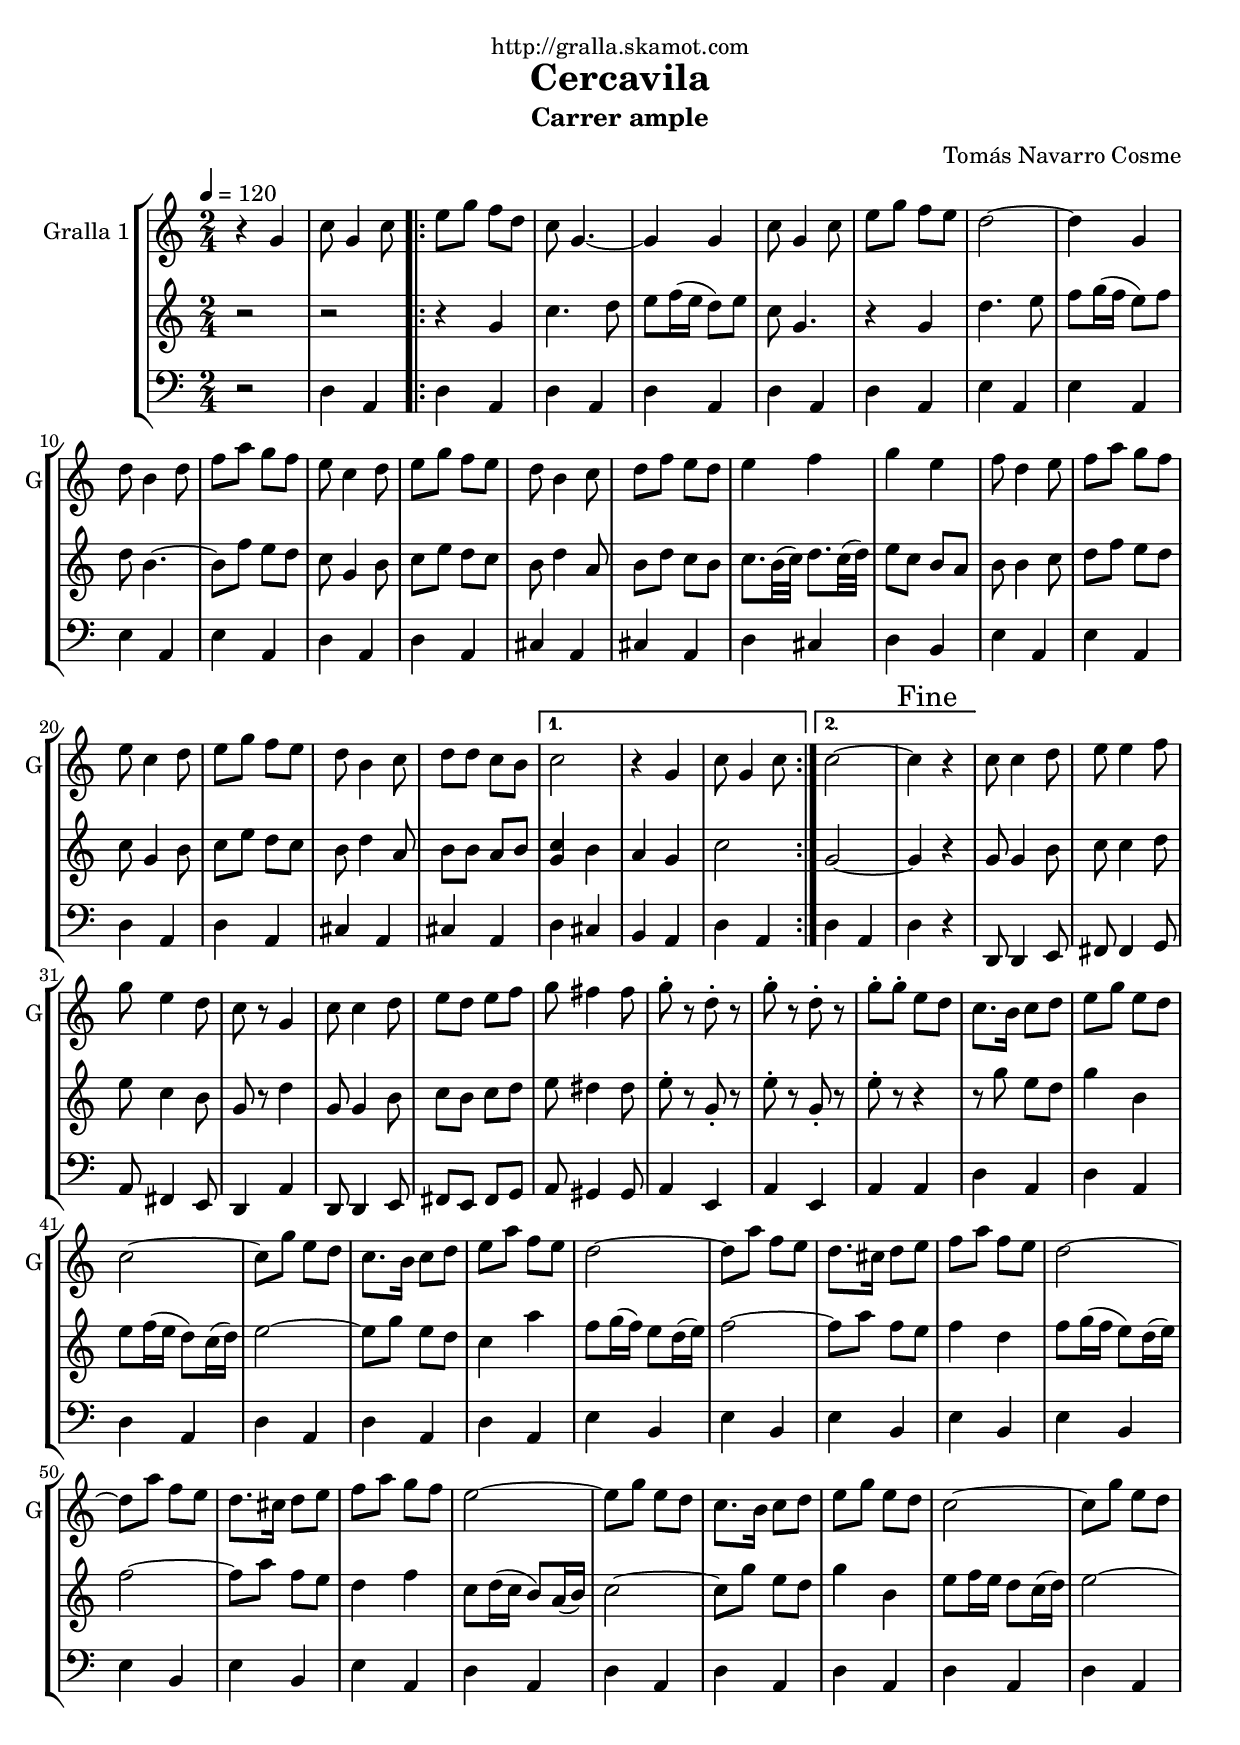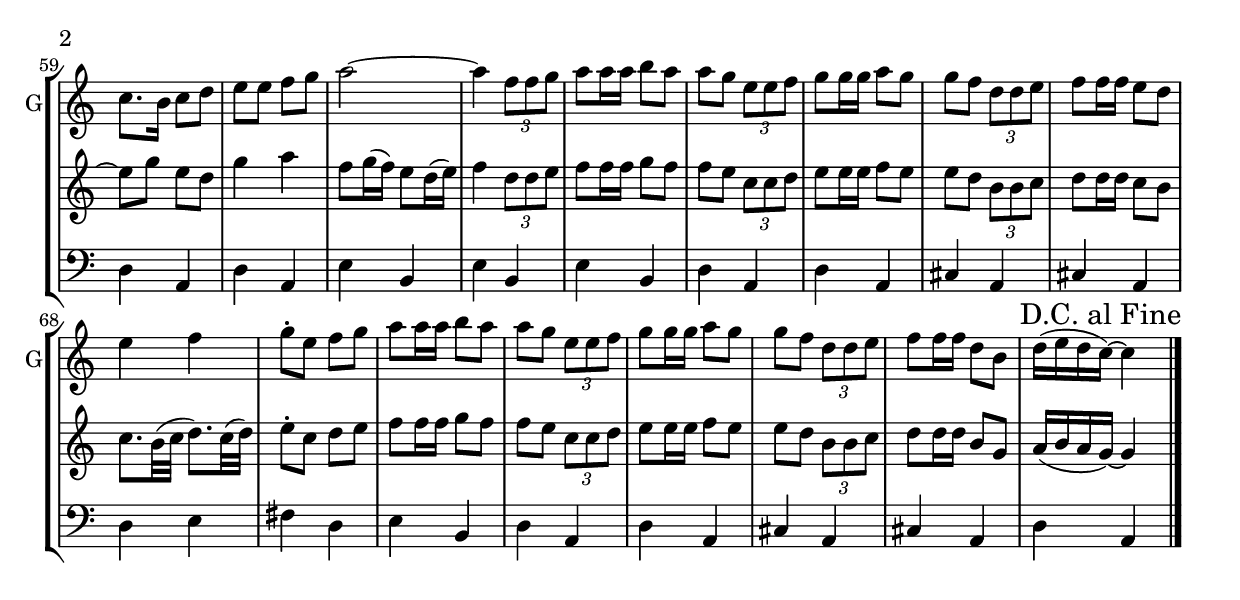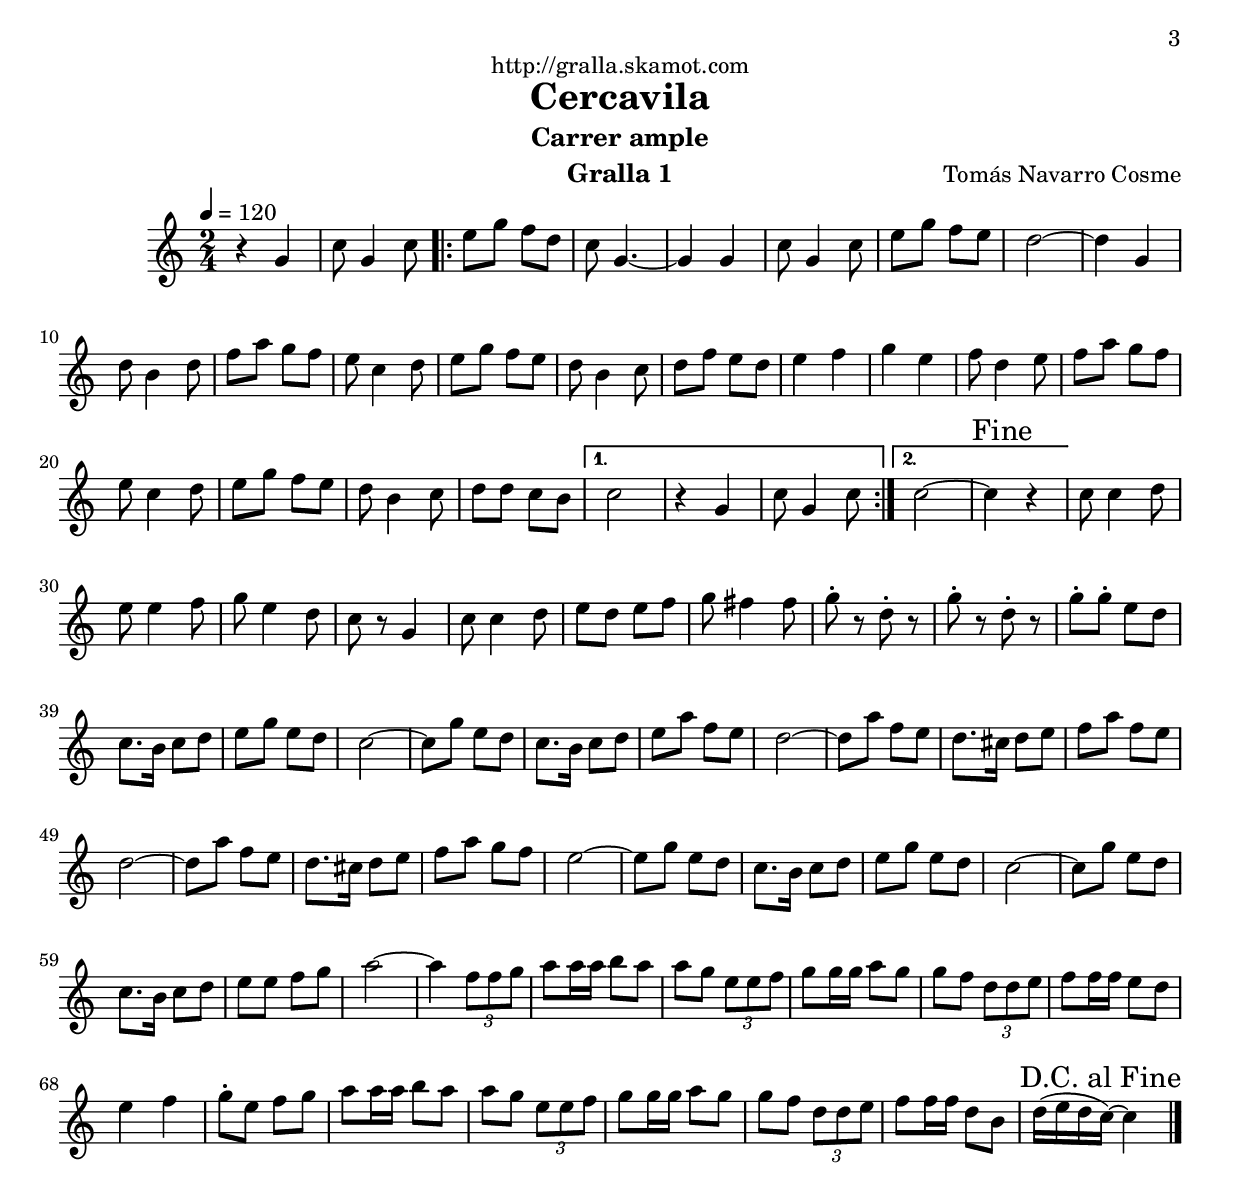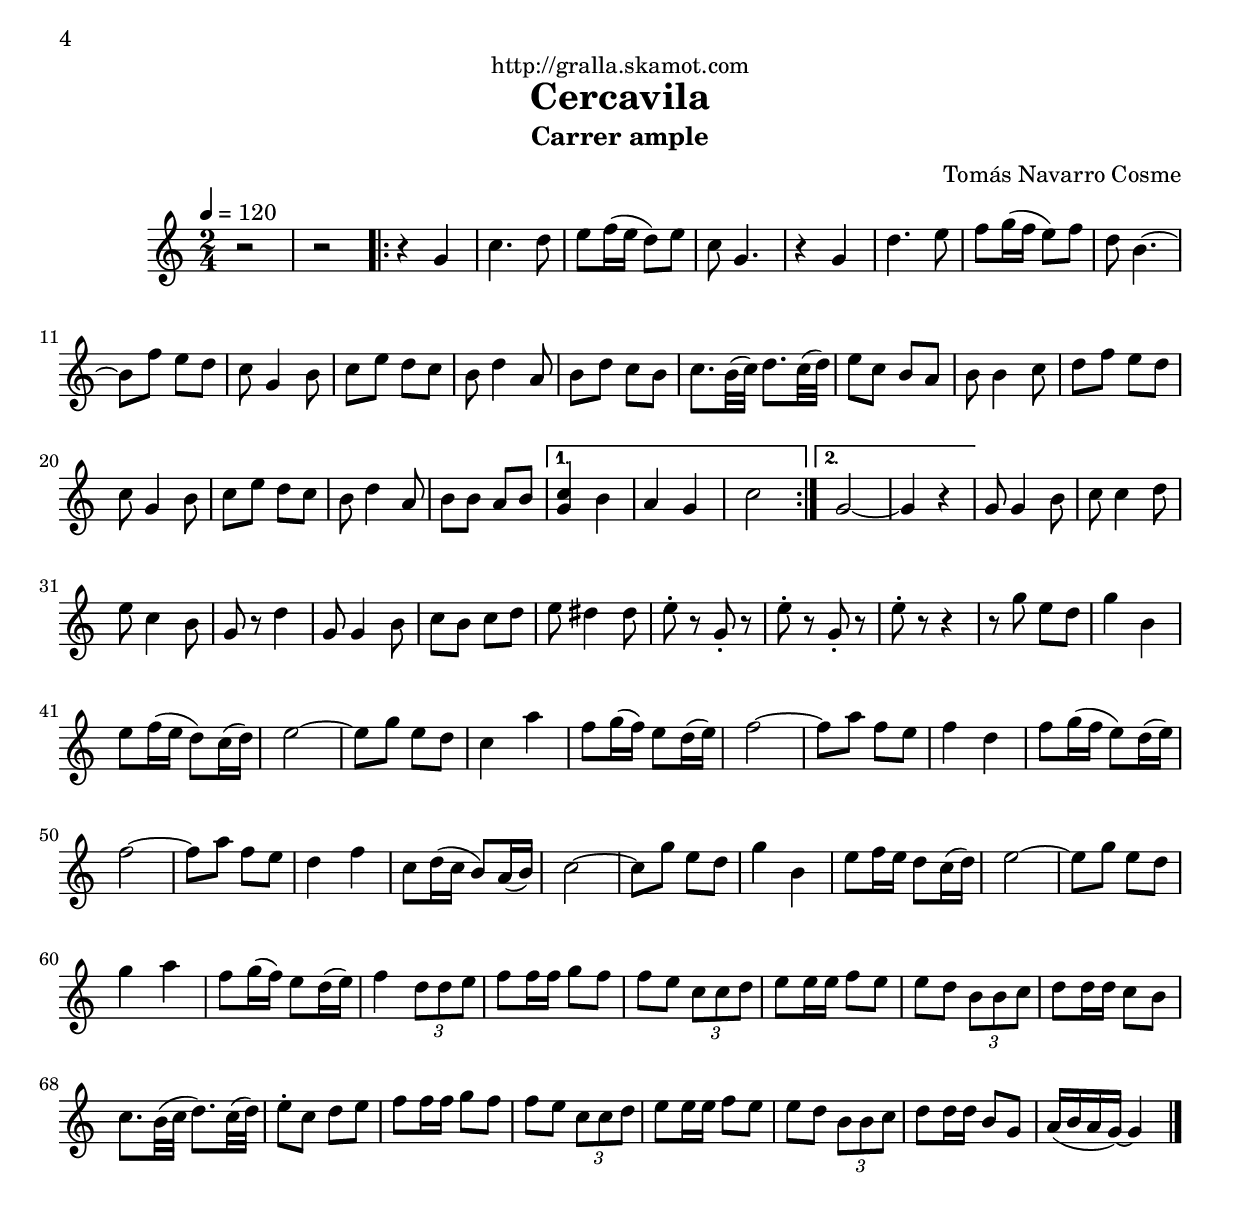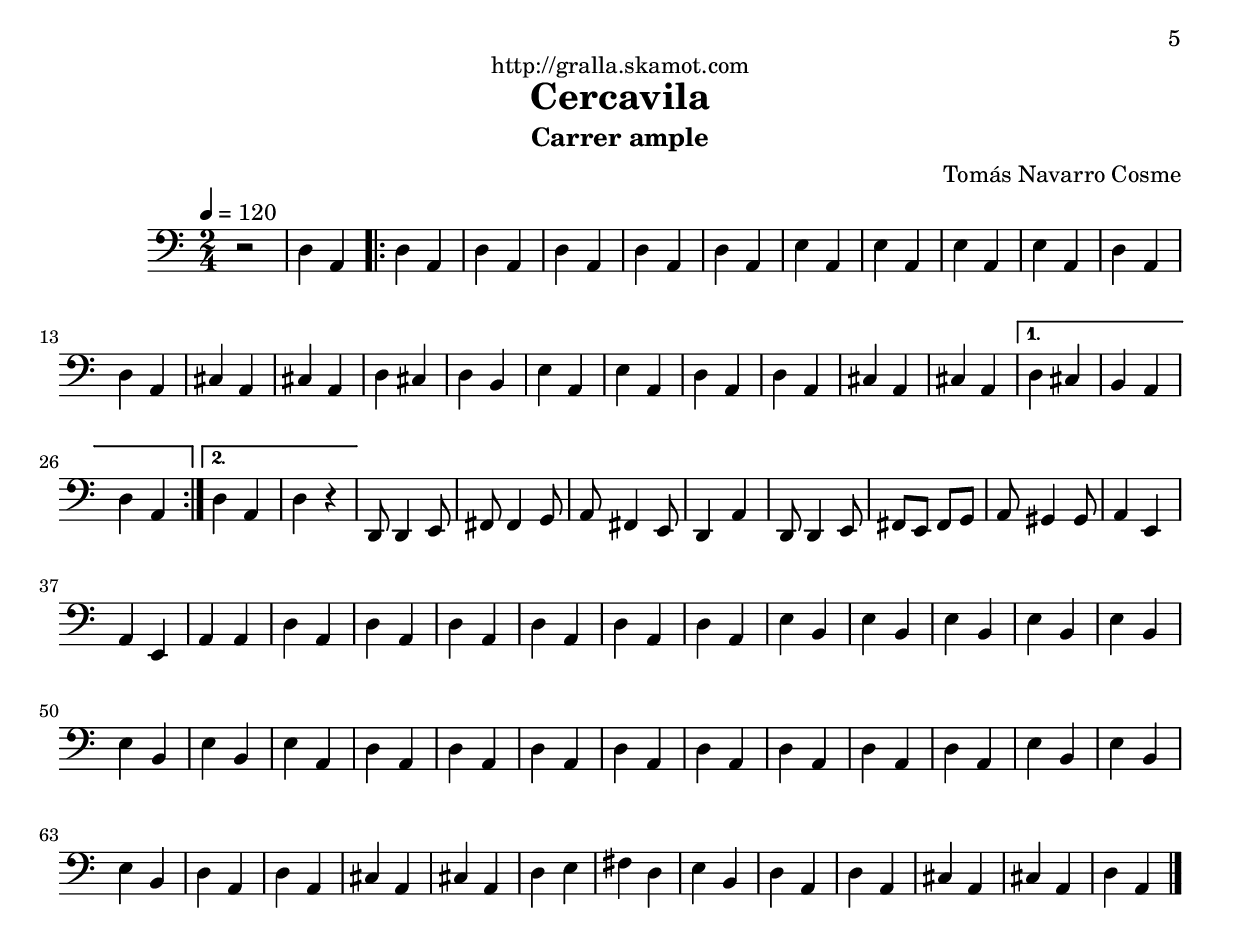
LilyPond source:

\version "2.16.2"

\header {
  dedication="http://gralla.skamot.com"
  title="Cercavila"
  subtitle="Carrer ample"
  subsubtitle=""
  poet=""
  meter=""
  piece=""
  composer="Tomás Navarro Cosme"
  arranger=""
  opus=""
  instrument=""
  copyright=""
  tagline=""
}

liniaroAa =
\relative g'
{
  \tempo 4=120
  \clef treble
  \key c \major
  \time 2/4
  r4 g  |
  c8 g4 c8  |
  \repeat volta 2 { e8 g f d  |
  c8 g4. ~  |
  %05
  g4 g  |
  c8 g4 c8  |
  e8 g f e  |
  d2 ~  |
  d4 g,  |
  %10
  d'8 b4 d8  |
  f8 a g f  |
  e8 c4 d8  |
  e8 g f e  |
  d8 b4 c8  |
  %15
  d8 f e d  |
  e4 f  |
  g4 e  |
  f8 d4 e8  |
  f8 a g f  |
  %20
  e8 c4 d8  |
  e8 g f e  |
  d8 b4 c8  |
  d8 d c b }
  \alternative { { c2  |
  %25
  r4 g  |
  c8 g4 c8 }
  { c2 ~  |
  \mark "Fine" c4 r } }
  c8 c4 d8  |
  %30
  e8 e4 f8  |
  g8 e4 d8  |
  c8 r g4  |
  c8 c4 d8  |
  e8 d e f  |
  %35
  g8 fis4 fis8  |
  g8-. r d-. r  |
  g8-. r d-. r  |
  g8-. g-. e d  |
  c8. b16 c8 d  |
  %40
  e8 g e d  |
  c2 ~  |
  c8 g' e d  |
  c8. b16 c8 d  |
  e8 a f e  |
  %45
  d2 ~  |
  d8 a' f e  |
  d8. cis16 d8 e  |
  f8 a f e  |
  d2 ~  |
  %50
  d8 a' f e  |
  d8. cis16 d8 e  |
  f8 a g f  |
  e2 ~  |
  e8 g e d  |
  %55
  c8. b16 c8 d  |
  e8 g e d  |
  c2 ~  |
  c8 g' e d  |
  c8. b16 c8 d  |
  %60
  e8 e f g  |
  a2 ~  |
  a4 \times 2/3 { f8 f g }  |
  a8 a16 a b8 a  |
  a8 g \times 2/3 { e e f }  |
  %65
  g8 g16 g a8 g  |
  g8 f \times 2/3 { d d e }  |
  f8 f16 f e8 d  |
  e4 f  |
  g8-. e f g  |
  %70
  a8 a16 a b8 a  |
  a8 g \times 2/3 { e e f }  |
  g8 g16 g a8 g  |
  g8 f \times 2/3 { d d e }  |
  f8 f16 f d8 b  |
  %75
  \mark "D.C. al Fine" d16 ( e d c ~ ) c4  \bar "|."
}

liniaroAb =
\relative g'
{
  \tempo 4=120
  \clef treble
  \key c \major
  \time 2/4
  r2  |
  r2  |
  \repeat volta 2 { r4 g  |
  c4. d8  |
  %05
  e8 f16 ( e d8 ) e  |
  c8 g4.  |
  r4 g  |
  d'4. e8  |
  f8 g16 ( f e8 ) f  |
  %10
  d8 b4. ~  |
  b8 f' e d  |
  c8 g4 b8  |
  c8 e d c  |
  b8 d4 a8  |
  %15
  b8 d c b  |
  c8. b32 ( c ) d8. c32 ( d )  |
  e8 c b a  |
  b8 b4 c8  |
  d8 f e d  |
  %20
  c8 g4 b8  |
  c8 e d c  |
  b8 d4 a8  |
  b8 b a b }
  \alternative { { <g c>4 b  |
  %25
  a4 g  |
  c2 }
  { g2 ~  |
  g4 r } }
  g8 g4 b8  |
  %30
  c8 c4 d8  |
  e8 c4 b8  |
  g8 r d'4  |
  g,8 g4 b8  |
  c8 b c d  |
  %35
  e8 dis4 dis8  |
  e8-. r g,-. r  |
  e'8-. r g,-. r  |
  e'8-. r r4  |
  r8 g e d  |
  %40
  g4 b,  |
  e8 f16 ( e d8 ) c16 ( d )  |
  e2 ~  |
  e8 g e d  |
  c4 a'  |
  %45
  f8 g16 ( f ) e8 d16 ( e )  |
  f2 ~  |
  f8 a f e  |
  f4 d  |
  f8 g16 ( f e8 ) d16 ( e )  |
  %50
  f2 ~  |
  f8 a f e  |
  d4 f  |
  c8 d16 ( c b8 ) a16 ( b )  |
  c2 ~  |
  %55
  c8 g' e d  |
  g4 b,  |
  e8 f16 e d8 c16 ( d ) |
  e2 ~  |
  e8 g e d  |
  %60
  g4 a  |
  f8 g16 ( f ) e8 d16 ( e )  |
  f4 \times 2/3 { d8 d e }  |
  f8 f16 f g8 f  |
  f8 e \times 2/3 { c c d }  |
  %65
  e8 e16 e f8 e  |
  e8 d \times 2/3 { b b c }  |
  d8 d16 d c8 b  |
  c8. b32 ( c d8. ) c32 ( d )  |
  e8-. c d e  |
  %70
  f8 f16 f g8 f  |
  f8 e \times 2/3 { c c d }  |
  e8 e16 e f8 e  |
  e8 d \times 2/3 { b b c }  |
  d8 d16 d b8 g  |
  %75
  a16 ( b a g ~ ) g4  \bar "|."
}

liniaroAc =
\relative d
{
  \tempo 4=120
  \clef bass
  \key c \major
  \time 2/4
  r2  |
  d4 a  |
  \repeat volta 2 { d4 a  |
  d4 a  |
  %05
  d4 a  |
  d4 a  |
  d4 a  |
  e'4 a,  |
  e'4 a,  |
  %10
  e'4 a,  |
  e'4 a,  |
  d4 a  |
  d4 a  |
  cis4 a  |
  %15
  cis4 a  |
  d4 cis  |
  d4 b  |
  e4 a,  |
  e'4 a,  |
  %20
  d4 a  |
  d4 a  |
  cis4 a  |
  cis4 a }
  \alternative { { d4 cis  |
  %25
  b4 a  |
  d4 a }
  { d4 a  |
  d4 r } }
  d,8 d4 e8  |
  %30
  fis8 fis4 g8  |
  a8 fis4 e8  |
  d4 a'  |
  d,8 d4 e8  |
  fis8 e fis g  |
  %35
  a8 gis4 gis8  |
  a4 e  |
  a4 e  |
  a4 a  |
  d4 a  |
  %40
  d4 a  |
  d4 a  |
  d4 a  |
  d4 a  |
  d4 a  |
  %45
  e'4 b  |
  e4 b  |
  e4 b  |
  e4 b  |
  e4 b  |
  %50
  e4 b  |
  e4 b  |
  e4 a,  |
  d4 a  |
  d4 a  |
  %55
  d4 a  |
  d4 a  |
  d4 a  |
  d4 a  |
  d4 a  |
  %60
  d4 a  |
  e'4 b  |
  e4 b  |
  e4 b  |
  d4 a  |
  %65
  d4 a  |
  cis4 a  |
  cis4 a  |
  d4 e  |
  fis4 d  |
  %70
  e4 b  |
  d4 a  |
  d4 a  |
  cis4 a  |
  cis4 a  |
  %75
  d4 a  \bar "|."
}

\bookpart {
  \score {
    \new StaffGroup {
      \override Score.RehearsalMark #'self-alignment-X = #LEFT
      <<
        \new Staff \with {instrumentName = #"Gralla 1" shortInstrumentName = #"G"} \liniaroAa
        \new Staff \with {instrumentName = #"" shortInstrumentName = #" "} \liniaroAb
        \new Staff \with {instrumentName = #"" shortInstrumentName = #" "} \liniaroAc
      >>
    }
    \layout {}
  }
  \score { \unfoldRepeats
    \new StaffGroup {
      \override Score.RehearsalMark #'self-alignment-X = #LEFT
      <<
        \new Staff \with {instrumentName = #"Gralla 1" shortInstrumentName = #"G"} \liniaroAa
        \new Staff \with {instrumentName = #"" shortInstrumentName = #" "} \liniaroAb
        \new Staff \with {instrumentName = #"" shortInstrumentName = #" "} \liniaroAc
      >>
    }
    \midi {
      \set Staff.midiInstrument = "oboe"
      \set DrumStaff.midiInstrument = "drums"
    }
  }
}

\bookpart {
  \header {instrument="Gralla 1"}
  \score {
    \new StaffGroup {
      \override Score.RehearsalMark #'self-alignment-X = #LEFT
      <<
        \new Staff \liniaroAa
      >>
    }
    \layout {}
  }
  \score { \unfoldRepeats
    \new StaffGroup {
      \override Score.RehearsalMark #'self-alignment-X = #LEFT
      <<
        \new Staff \liniaroAa
      >>
    }
    \midi {
      \set Staff.midiInstrument = "oboe"
      \set DrumStaff.midiInstrument = "drums"
    }
  }
}

\bookpart {
  \header {instrument=""}
  \score {
    \new StaffGroup {
      \override Score.RehearsalMark #'self-alignment-X = #LEFT
      <<
        \new Staff \liniaroAb
      >>
    }
    \layout {}
  }
  \score { \unfoldRepeats
    \new StaffGroup {
      \override Score.RehearsalMark #'self-alignment-X = #LEFT
      <<
        \new Staff \liniaroAb
      >>
    }
    \midi {
      \set Staff.midiInstrument = "oboe"
      \set DrumStaff.midiInstrument = "drums"
    }
  }
}

\bookpart {
  \header {instrument=""}
  \score {
    \new StaffGroup {
      \override Score.RehearsalMark #'self-alignment-X = #LEFT
      <<
        \new Staff \liniaroAc
      >>
    }
    \layout {}
  }
  \score { \unfoldRepeats
    \new StaffGroup {
      \override Score.RehearsalMark #'self-alignment-X = #LEFT
      <<
        \new Staff \liniaroAc
      >>
    }
    \midi {
      \set Staff.midiInstrument = "oboe"
      \set DrumStaff.midiInstrument = "drums"
    }
  }
}

